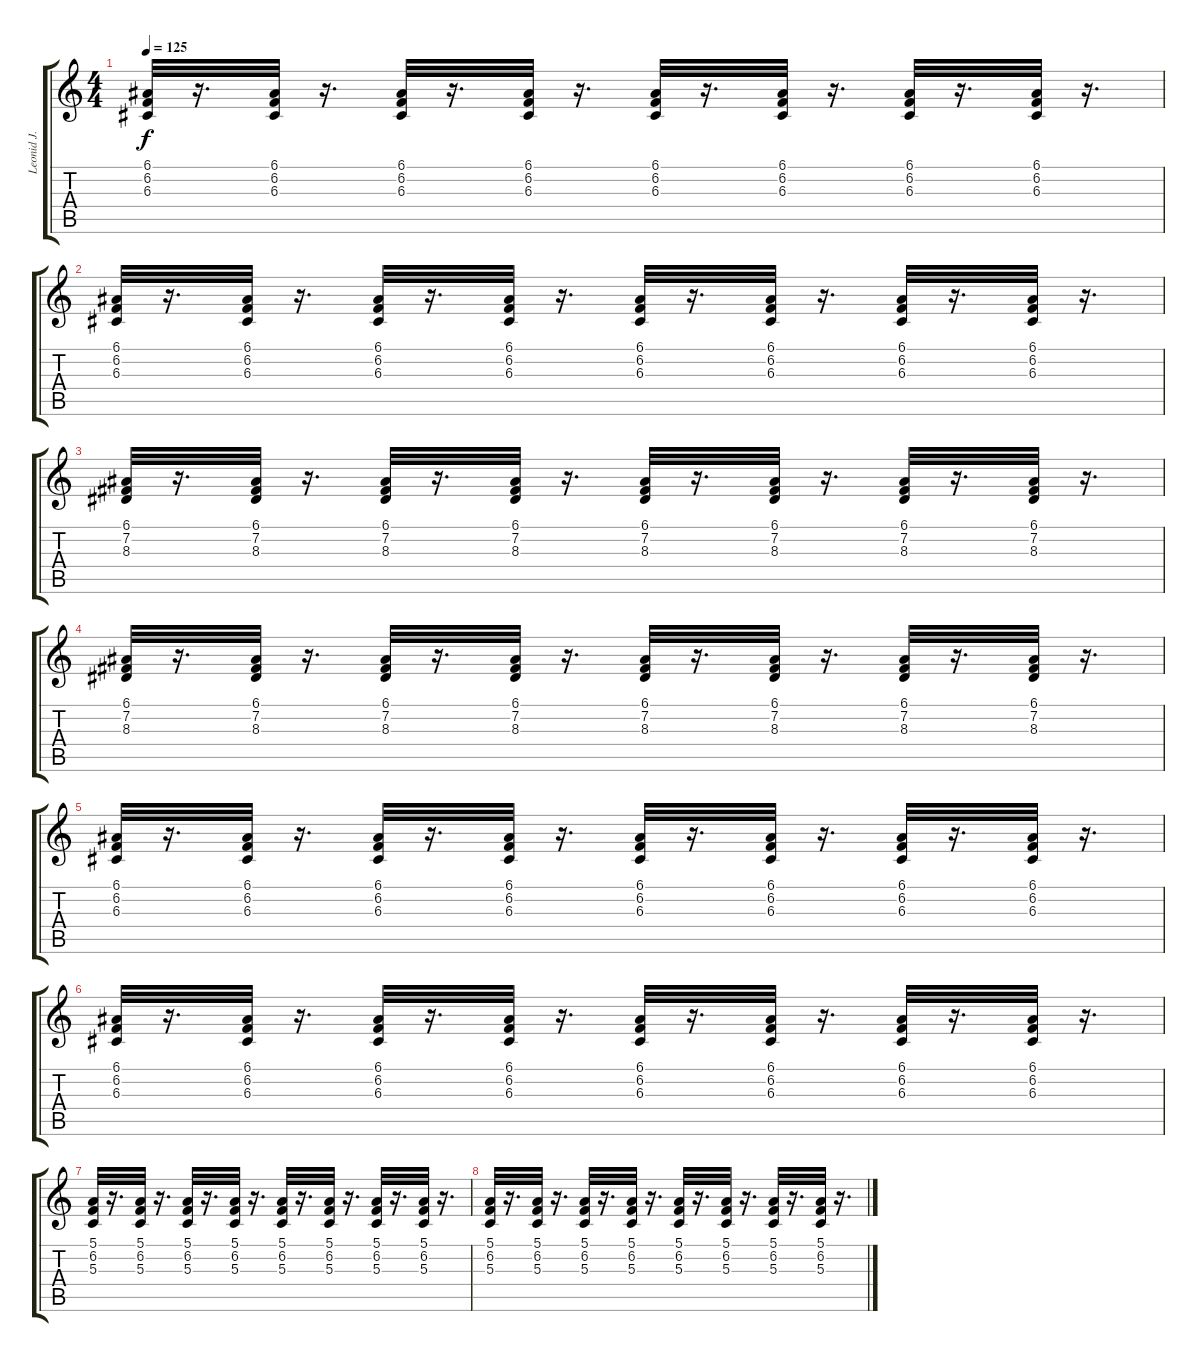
\track ("Leonid J." "Leonid J.") {instrument brightacousticpiano}
\staff {score tabs}
\tuning (E4 B3 G3 D3 A2 E2) {hide}
\ts (4 4)
\tempo 125
\clef g2
\ks c
(6.1 6.2 6.3).32{dy f} r.16{d} (6.1 6.2 6.3).32 r.16{d} (6.1 6.2 6.3).32 r.16{d} (6.1 6.2 6.3).32 r.16{d} (6.1 6.2 6.3).32 r.16{d} (6.1 6.2 6.3).32 r.16{d} (6.1 6.2 6.3).32 r.16{d} (6.1 6.2 6.3).32 r.16{d} |
(6.1 6.2 6.3).32 r.16{d} (6.1 6.2 6.3).32 r.16{d} (6.1 6.2 6.3).32 r.16{d} (6.1 6.2 6.3).32 r.16{d} (6.1 6.2 6.3).32 r.16{d} (6.1 6.2 6.3).32 r.16{d} (6.1 6.2 6.3).32 r.16{d} (6.1 6.2 6.3).32 r.16{d} |
(6.1 7.2 8.3).32 r.16{d} (6.1 7.2 8.3).32 r.16{d} (6.1 7.2 8.3).32 r.16{d} (6.1 7.2 8.3).32 r.16{d} (6.1 7.2 8.3).32 r.16{d} (6.1 7.2 8.3).32 r.16{d} (6.1 7.2 8.3).32 r.16{d} (6.1 7.2 8.3).32 r.16{d} |
(6.1 7.2 8.3).32 r.16{d} (6.1 7.2 8.3).32 r.16{d} (6.1 7.2 8.3).32 r.16{d} (6.1 7.2 8.3).32 r.16{d} (6.1 7.2 8.3).32 r.16{d} (6.1 7.2 8.3).32 r.16{d} (6.1 7.2 8.3).32 r.16{d} (6.1 7.2 8.3).32 r.16{d} |
(6.1 6.2 6.3).32 r.16{d} (6.1 6.2 6.3).32 r.16{d} (6.1 6.2 6.3).32 r.16{d} (6.1 6.2 6.3).32 r.16{d} (6.1 6.2 6.3).32 r.16{d} (6.1 6.2 6.3).32 r.16{d} (6.1 6.2 6.3).32 r.16{d} (6.1 6.2 6.3).32 r.16{d} |
(6.1 6.2 6.3).32 r.16{d} (6.1 6.2 6.3).32 r.16{d} (6.1 6.2 6.3).32 r.16{d} (6.1 6.2 6.3).32 r.16{d} (6.1 6.2 6.3).32 r.16{d} (6.1 6.2 6.3).32 r.16{d} (6.1 6.2 6.3).32 r.16{d} (6.1 6.2 6.3).32 r.16{d} |
(5.1 6.2 5.3).32 r.16{d} (5.1 6.2 5.3).32 r.16{d} (5.1 6.2 5.3).32 r.16{d} (5.1 6.2 5.3).32 r.16{d} (5.1 6.2 5.3).32 r.16{d} (5.1 6.2 5.3).32 r.16{d} (5.1 6.2 5.3).32 r.16{d} (5.1 6.2 5.3).32 r.16{d} |
(5.1 6.2 5.3).32 r.16{d} (5.1 6.2 5.3).32 r.16{d} (5.1 6.2 5.3).32 r.16{d} (5.1 6.2 5.3).32 r.16{d} (5.1 6.2 5.3).32 r.16{d} (5.1 6.2 5.3).32 r.16{d} (5.1 6.2 5.3).32 r.16{d} (5.1 6.2 5.3).32 r.16{d}
